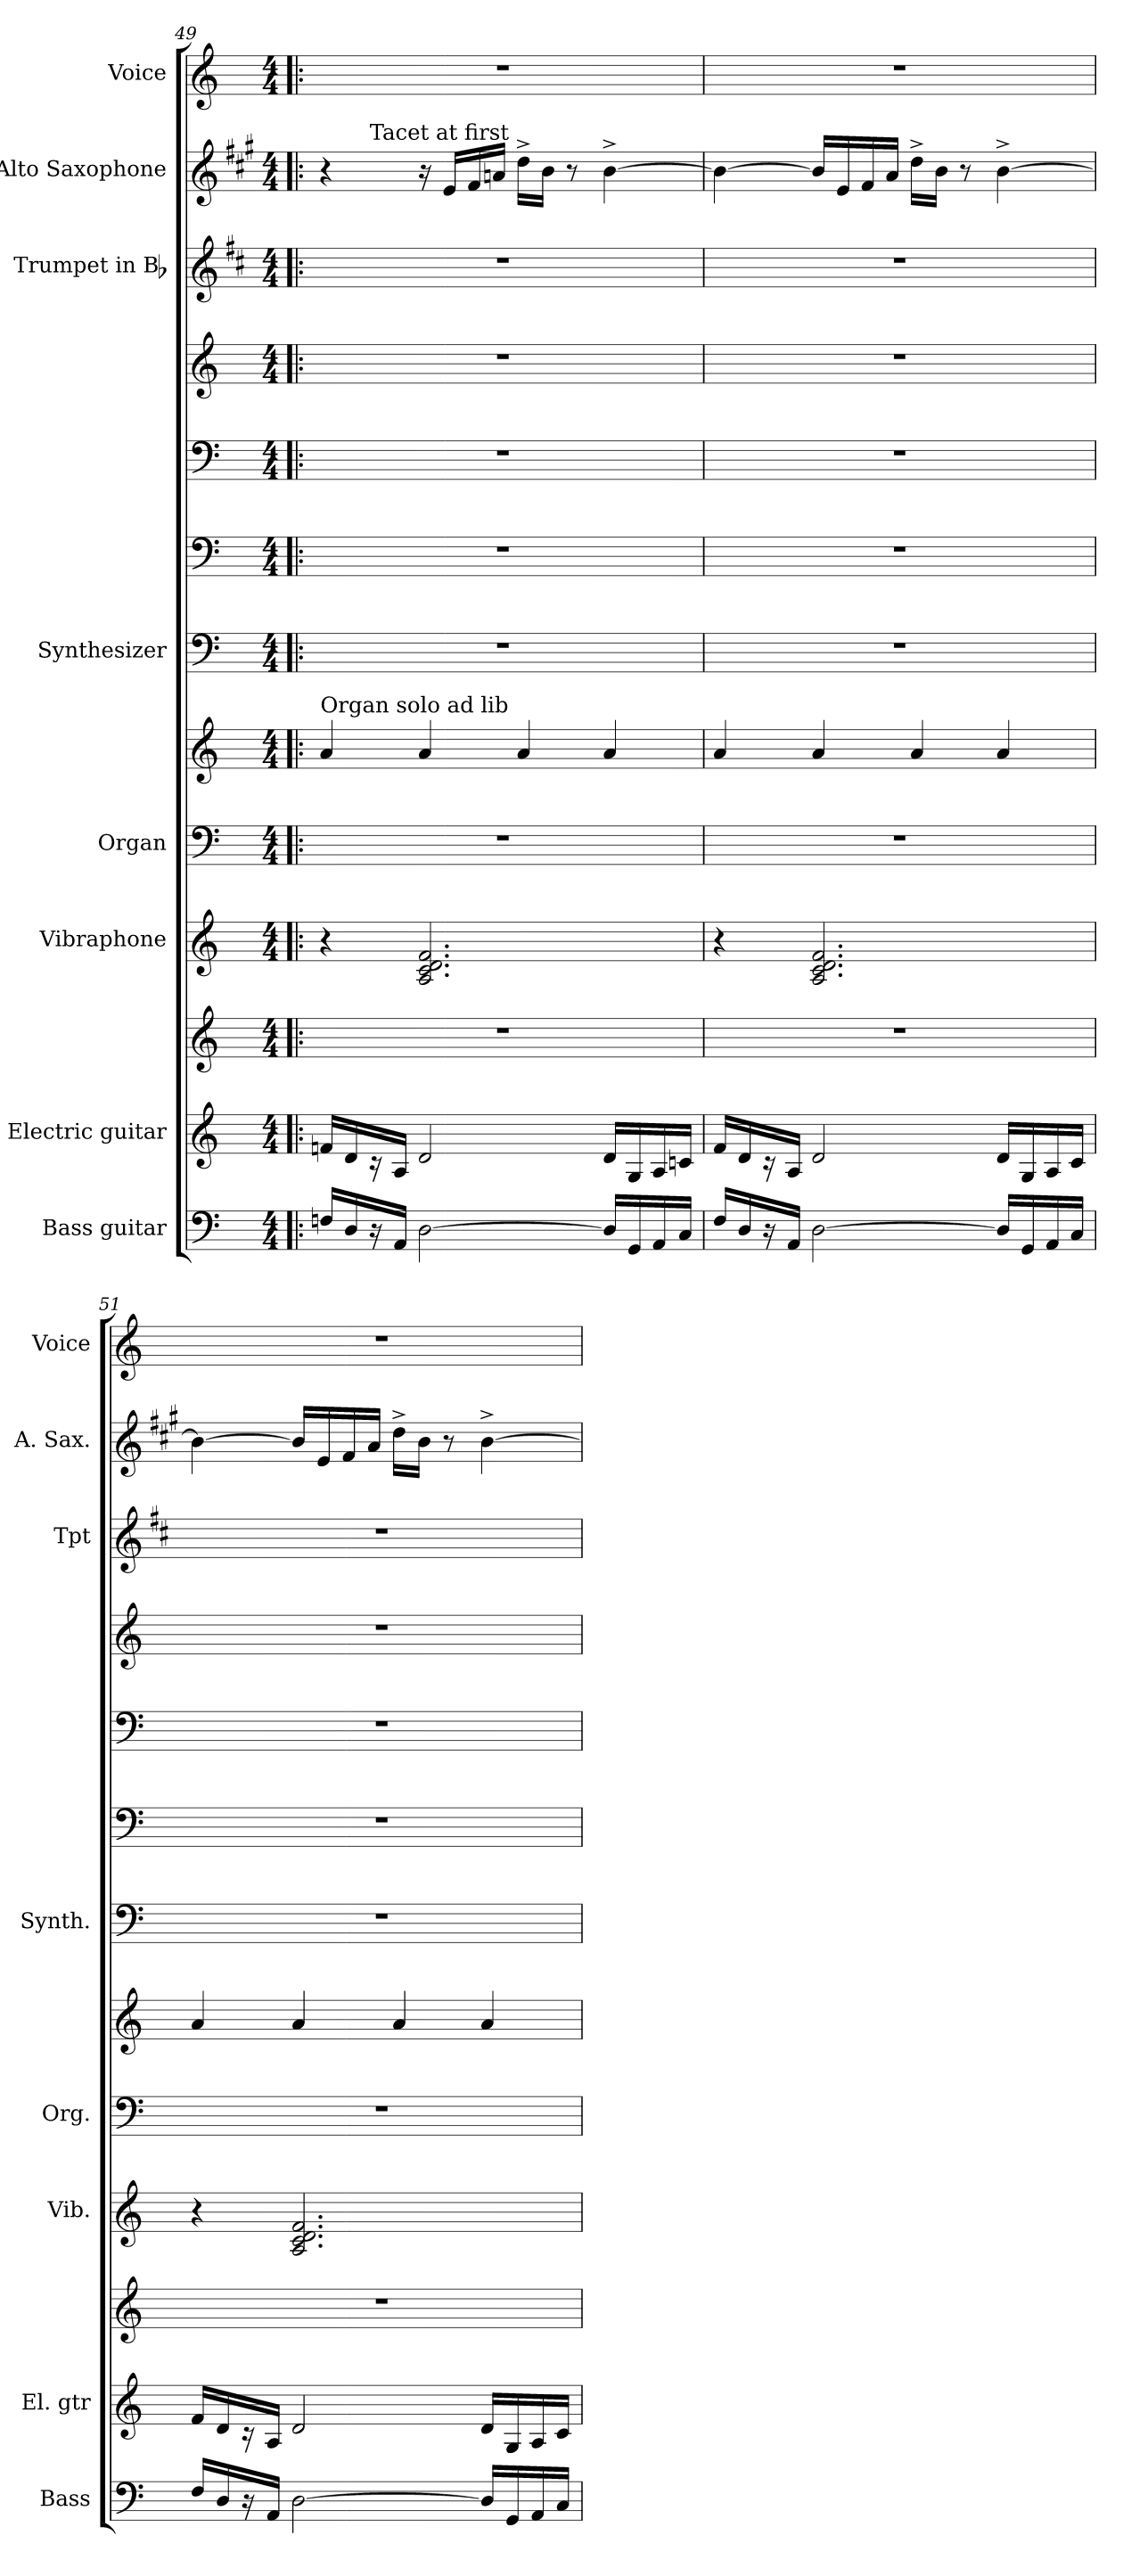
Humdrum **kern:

**kern	**kern	**kern	**kern	**kern	**kern	**kern	**kern	**kern	**kern	**kern	**kern	**kern
*part8	*part7	*part7	*part6	*part5	*part5	*part4	*part4	*part4	*part4	*part3	*part2	*part1
*staff13	*staff12	*staff11	*staff10	*staff9	*staff8	*staff7	*staff6	*staff5	*staff4	*staff3	*staff2	*staff1
*I"Bass guitar	*I"Electric guitar	*	*I"Vibraphone	*I"Organ	*	*I"Synthesizer	*	*	*	*I"Trumpet in Bb	*I"Alto Saxophone	*I"Voice
*I'Bass	*I'El. gtr	*	*I'Vib.	*I'Org.	*	*I'Synth.	*	*	*	*I'Tpt	*I'A. Sax.	*I'Voice
*clefF4	*clefG2	*clefG2	*clefG2	*clefF4	*clefG2	*clefF4	*clefF4	*clefF4	*clefG2	*clefG2	*clefG2	*clefG2
*ITrd7c12	*ITrd7c12	*ITrd7c12	*	*	*	*	*	*	*	*ITrd1c2	*ITrd5c9	*
*k[]	*k[]	*k[]	*k[]	*k[]	*k[]	*k[]	*k[]	*k[]	*k[]	*k[]	*k[]	*k[]
*C:	*C:	*C:	*C:	*C:	*C:	*C:	*C:	*C:	*C:	*C:	*C:	*C:
*M4/4	*M4/4	*M4/4	*M4/4	*M4/4	*M4/4	*M4/4	*M4/4	*M4/4	*M4/4	*M4/4	*M4/4	*M4/4
=49!|:	=49!|:	=49!|:	=49!|:	=49!|:	=49!|:	=49!|:	=49!|:	=49!|:	=49!|:	=49!|:	=49!|:	=49!|:
!	!	!	!	!	!LO:TX:a:t=Organ solo ad lib	!	!	!	!	!	!	!
*	*	*	*	*	*	*	*	*	*	*	*^	*
16FFni/LL	16Fni/LL	1r	4r	1r	4ai/	1r	1r	1r	1r	1r	4r	8ryy	1r
16DDi/	16Di/	.	.	.	.	.	.	.	.	.	.	.	.
!	!	!	!	!	!	!	!	!	!	!	!	!LO:TX:a:t=Tacet at first	!
16r	16r	.	.	.	.	.	.	.	.	.	.	2..ryy	.
16AAAi/JJ	16AAi/JJ	.	.	.	.	.	.	.	.	.	.	.	.
[2DDi\	2Di/	.	2.Ai/ 2.ci 2.di 2.fi	.	4ai/	.	.	.	.	.	16r	.	.
.	.	.	.	.	.	.	.	.	.	.	16Gi/LL	.	.
.	.	.	.	.	.	.	.	.	.	.	16Ai/	.	.
.	.	.	.	.	.	.	.	.	.	.	16cni/JJ	.	.
.	.	.	.	.	4ai/	.	.	.	.	.	16f^i\LL	.	.
.	.	.	.	.	.	.	.	.	.	.	16di\JJ	.	.
.	.	.	.	.	.	.	.	.	.	.	8r	.	.
16DDi/LL]	16Di/LL	.	.	.	4ai/	.	.	.	.	.	[4d^i\	.	.
16GGGi/	16GGi/	.	.	.	.	.	.	.	.	.	.	.	.
16AAAi/	16AAi/	.	.	.	.	.	.	.	.	.	.	.	.
16CCi/JJ	16Cni/JJ	.	.	.	.	.	.	.	.	.	.	.	.
*	*	*	*	*	*	*	*	*	*	*	*v	*v	*
!!LO:LB:g=z
=50	=50	=50	=50	=50	=50	=50	=50	=50	=50	=50	=50	=50
16FFi/LL	16Fi/LL	1r	4r	1r	4ai/	1r	1r	1r	1r	1r	4di\_	1r
16DDi/	16Di/	.	.	.	.	.	.	.	.	.	.	.
16r	16r	.	.	.	.	.	.	.	.	.	.	.
16AAAi/JJ	16AAi/JJ	.	.	.	.	.	.	.	.	.	.	.
[2DDi\	2Di/	.	2.Ai/ 2.ci 2.di 2.fi	.	4ai/	.	.	.	.	.	16di/LL]	.
.	.	.	.	.	.	.	.	.	.	.	16Gi/	.
.	.	.	.	.	.	.	.	.	.	.	16Ai/	.
.	.	.	.	.	.	.	.	.	.	.	16ci/JJ	.
.	.	.	.	.	4ai/	.	.	.	.	.	16f^i\LL	.
.	.	.	.	.	.	.	.	.	.	.	16di\JJ	.
.	.	.	.	.	.	.	.	.	.	.	8r	.
16DDi/LL]	16Di/LL	.	.	.	4ai/	.	.	.	.	.	[4d^i\	.
16GGGi/	16GGi/	.	.	.	.	.	.	.	.	.	.	.
16AAAi/	16AAi/	.	.	.	.	.	.	.	.	.	.	.
16CCi/JJ	16Ci/JJ	.	.	.	.	.	.	.	.	.	.	.
=51	=51	=51	=51	=51	=51	=51	=51	=51	=51	=51	=51	=51
16FFi/LL	16Fi/LL	1r	4r	1r	4ai/	1r	1r	1r	1r	1r	4di\_	1r
16DDi/	16Di/	.	.	.	.	.	.	.	.	.	.	.
16r	16r	.	.	.	.	.	.	.	.	.	.	.
16AAAi/JJ	16AAi/JJ	.	.	.	.	.	.	.	.	.	.	.
[2DDi\	2Di/	.	2.Ai/ 2.ci 2.di 2.fi	.	4ai/	.	.	.	.	.	16di/LL]	.
.	.	.	.	.	.	.	.	.	.	.	16Gi/	.
.	.	.	.	.	.	.	.	.	.	.	16Ai/	.
.	.	.	.	.	.	.	.	.	.	.	16ci/JJ	.
.	.	.	.	.	4ai/	.	.	.	.	.	16f^i\LL	.
.	.	.	.	.	.	.	.	.	.	.	16di\JJ	.
.	.	.	.	.	.	.	.	.	.	.	8r	.
16DDi/LL]	16Di/LL	.	.	.	4ai/	.	.	.	.	.	[4d^i\	.
16GGGi/	16GGi/	.	.	.	.	.	.	.	.	.	.	.
16AAAi/	16AAi/	.	.	.	.	.	.	.	.	.	.	.
16CCi/JJ	16Ci/JJ	.	.	.	.	.	.	.	.	.	.	.
=	=	=	=	=	=	=	=	=	=	=	=	=
*-	*-	*-	*-	*-	*-	*-	*-	*-	*-	*-	*-	*-
